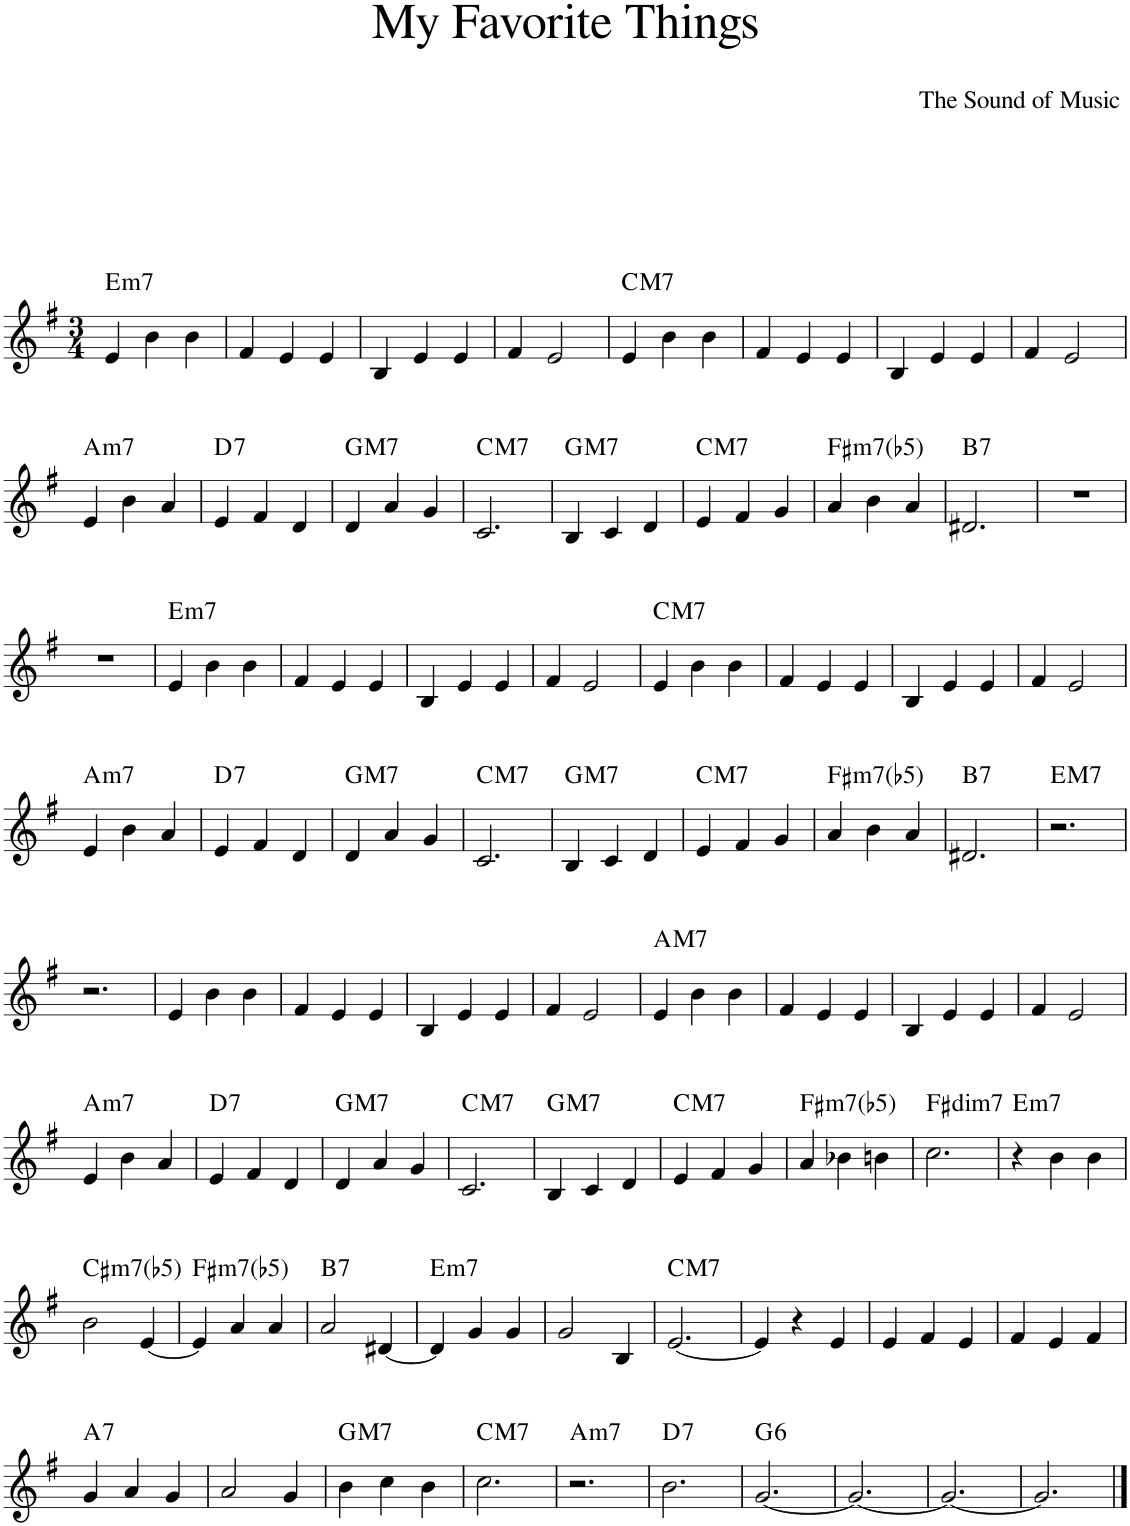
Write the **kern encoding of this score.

**kern	**harte
*part1	*part1
*staff1	*
*I"Piano	*
*I'Pno.	*
*clefG2	*
*k[f#]	*
*M3/4	*
=1	=1
!	!LO:H:kt=m7
4e/	E:min7
4b\	.
4b\	.
=2	=2
4f#/	.
4e/	.
4e/	.
=3	=3
4B/	.
4e/	.
4e/	.
=4	=4
4f#/	.
2e/	.
=5	=5
!	!LO:H:kt=M7
4e/	C:maj7
4b\	.
4b\	.
=6	=6
4f#/	.
4e/	.
4e/	.
=7	=7
4B/	.
4e/	.
4e/	.
=8	=8
4f#/	.
2e/	.
!!LO:LB:g=z
=9	=9
!	!LO:H:kt=m7
4e/	A:min7
4b\	.
4a/	.
=10	=10
!	!LO:H:kt=7
4e/	D:7
4f#/	.
4d/	.
=11	=11
!	!LO:H:kt=M7
4d/	G:maj7
4a/	.
4g/	.
=12	=12
!	!LO:H:kt=M7
2.c/	C:maj7
=13	=13
!	!LO:H:kt=M7
4B/	G:maj7
4c/	.
4d/	.
=14	=14
!	!LO:H:kt=M7
4e/	C:maj7
4f#/	.
4g/	.
=15	=15
!	!LO:H:kt=m7(b5)
4a/	F#:hdim7
4b\	.
4a/	.
=16	=16
!	!LO:H:kt=7
2.d#X/	B:7
=17	=17
2.r	.
!!LO:LB:g=z
=18	=18
2.r	.
=19	=19
!	!LO:H:kt=m7
4e/	E:min7
4b\	.
4b\	.
=20	=20
4f#/	.
4e/	.
4e/	.
=21	=21
4B/	.
4e/	.
4e/	.
=22	=22
4f#/	.
2e/	.
=23	=23
!	!LO:H:kt=M7
4e/	C:maj7
4b\	.
4b\	.
=24	=24
4f#/	.
4e/	.
4e/	.
=25	=25
4B/	.
4e/	.
4e/	.
=26	=26
4f#/	.
2e/	.
!!LO:LB:g=z
=27	=27
!	!LO:H:kt=m7
4e/	A:min7
4b\	.
4a/	.
=28	=28
!	!LO:H:kt=7
4e/	D:7
4f#/	.
4d/	.
=29	=29
!	!LO:H:kt=M7
4d/	G:maj7
4a/	.
4g/	.
=30	=30
!	!LO:H:kt=M7
2.c/	C:maj7
=31	=31
!	!LO:H:kt=M7
4B/	G:maj7
4c/	.
4d/	.
=32	=32
!	!LO:H:kt=M7
4e/	C:maj7
4f#/	.
4g/	.
=33	=33
!	!LO:H:kt=m7(b5)
4a/	F#:hdim7
4b\	.
4a/	.
=34	=34
!	!LO:H:kt=7
2.d#X/	B:7
=35	=35
!	!LO:H:kt=M7
2.r	E:maj7
!!LO:LB:g=z
=36	=36
2.r	.
=37	=37
4e/	.
4b\	.
4b\	.
=38	=38
4f#/	.
4e/	.
4e/	.
=39	=39
4B/	.
4e/	.
4e/	.
=40	=40
4f#/	.
2e/	.
=41	=41
!	!LO:H:kt=M7
4e/	A:maj7
4b\	.
4b\	.
=42	=42
4f#/	.
4e/	.
4e/	.
=43	=43
4B/	.
4e/	.
4e/	.
=44	=44
4f#/	.
2e/	.
!!LO:LB:g=z
=45	=45
!	!LO:H:kt=m7
4e/	A:min7
4b\	.
4a/	.
=46	=46
!	!LO:H:kt=7
4e/	D:7
4f#/	.
4d/	.
=47	=47
!	!LO:H:kt=M7
4d/	G:maj7
4a/	.
4g/	.
=48	=48
!	!LO:H:kt=M7
2.c/	C:maj7
=49	=49
!	!LO:H:kt=M7
4B/	G:maj7
4c/	.
4d/	.
=50	=50
!	!LO:H:kt=M7
4e/	C:maj7
4f#/	.
4g/	.
=51	=51
!	!LO:H:kt=m7(b5)
4a/	F#:hdim7
4b-X\	.
4bn\	.
=52	=52
!	!LO:H:kt=dim7
2.cc\	F#:dim7
=53	=53
!	!LO:H:kt=m7
4r	E:min7
4b\	.
4b\	.
!!LO:LB:g=z
=54	=54
!	!LO:H:kt=m7(b5)
2b\	C#:hdim7
[4e/	.
=55	=55
!	!LO:H:kt=m7(b5)
4e/]	F#:hdim7
4a/	.
4a/	.
=56	=56
!	!LO:H:kt=7
2a/	B:7
[4d#X/	.
=57	=57
!	!LO:H:kt=m7
4d#/]	E:min7
4g/	.
4g/	.
=58	=58
2g/	.
4B/	.
=59	=59
!	!LO:H:kt=M7
[2.e/	C:maj7
=60	=60
4e/]	.
4r	.
4e/	.
=61	=61
4e/	.
4f#/	.
4e/	.
=62	=62
4f#/	.
4e/	.
4f#/	.
!!LO:LB:g=z
=63	=63
!	!LO:H:kt=7
4g/	A:7
4a/	.
4g/	.
=64	=64
2a/	.
4g/	.
=65	=65
!	!LO:H:kt=M7
4b\	G:maj7
4cc\	.
4b\	.
=66	=66
!	!LO:H:kt=M7
2.cc\	C:maj7
=67	=67
!	!LO:H:kt=m7
2.r	A:min7
=68	=68
!	!LO:H:kt=7
2.b\	D:7
=69	=69
!	!LO:H:kt=6
[2.g/	G:maj6
=70	=70
2.g/_	.
=71	=71
2.g/_	.
=72	=72
2.g/]	.
==	==
*-	*-
